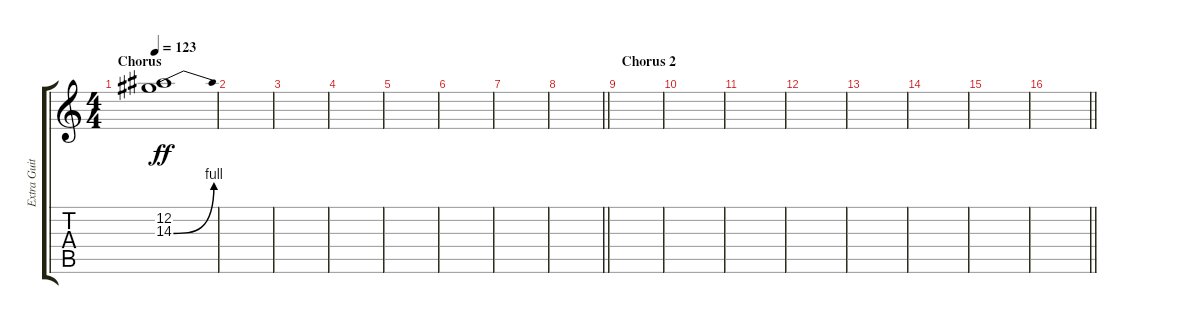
\track ("Extra Guitar" "Extra Guit") {instrument overdrivenguitar}
\staff {score tabs}
\tuning (Eb4 Bb3 Gb3 Db3 Ab2 Eb2) {hide}
\ts (4 4)
\section ("" "Chorus")
\tempo 123
\clef g2
\ks c
(12.2 14.3{be (bend 0 0 60 4)}).1{dy ff instrument distortionguitar} |
|
|
|
|
|
|
\barLineRight lightlight
|
\section ("" "Chorus 2")
|
|
|
|
|
|
|
\barLineRight lightlight
